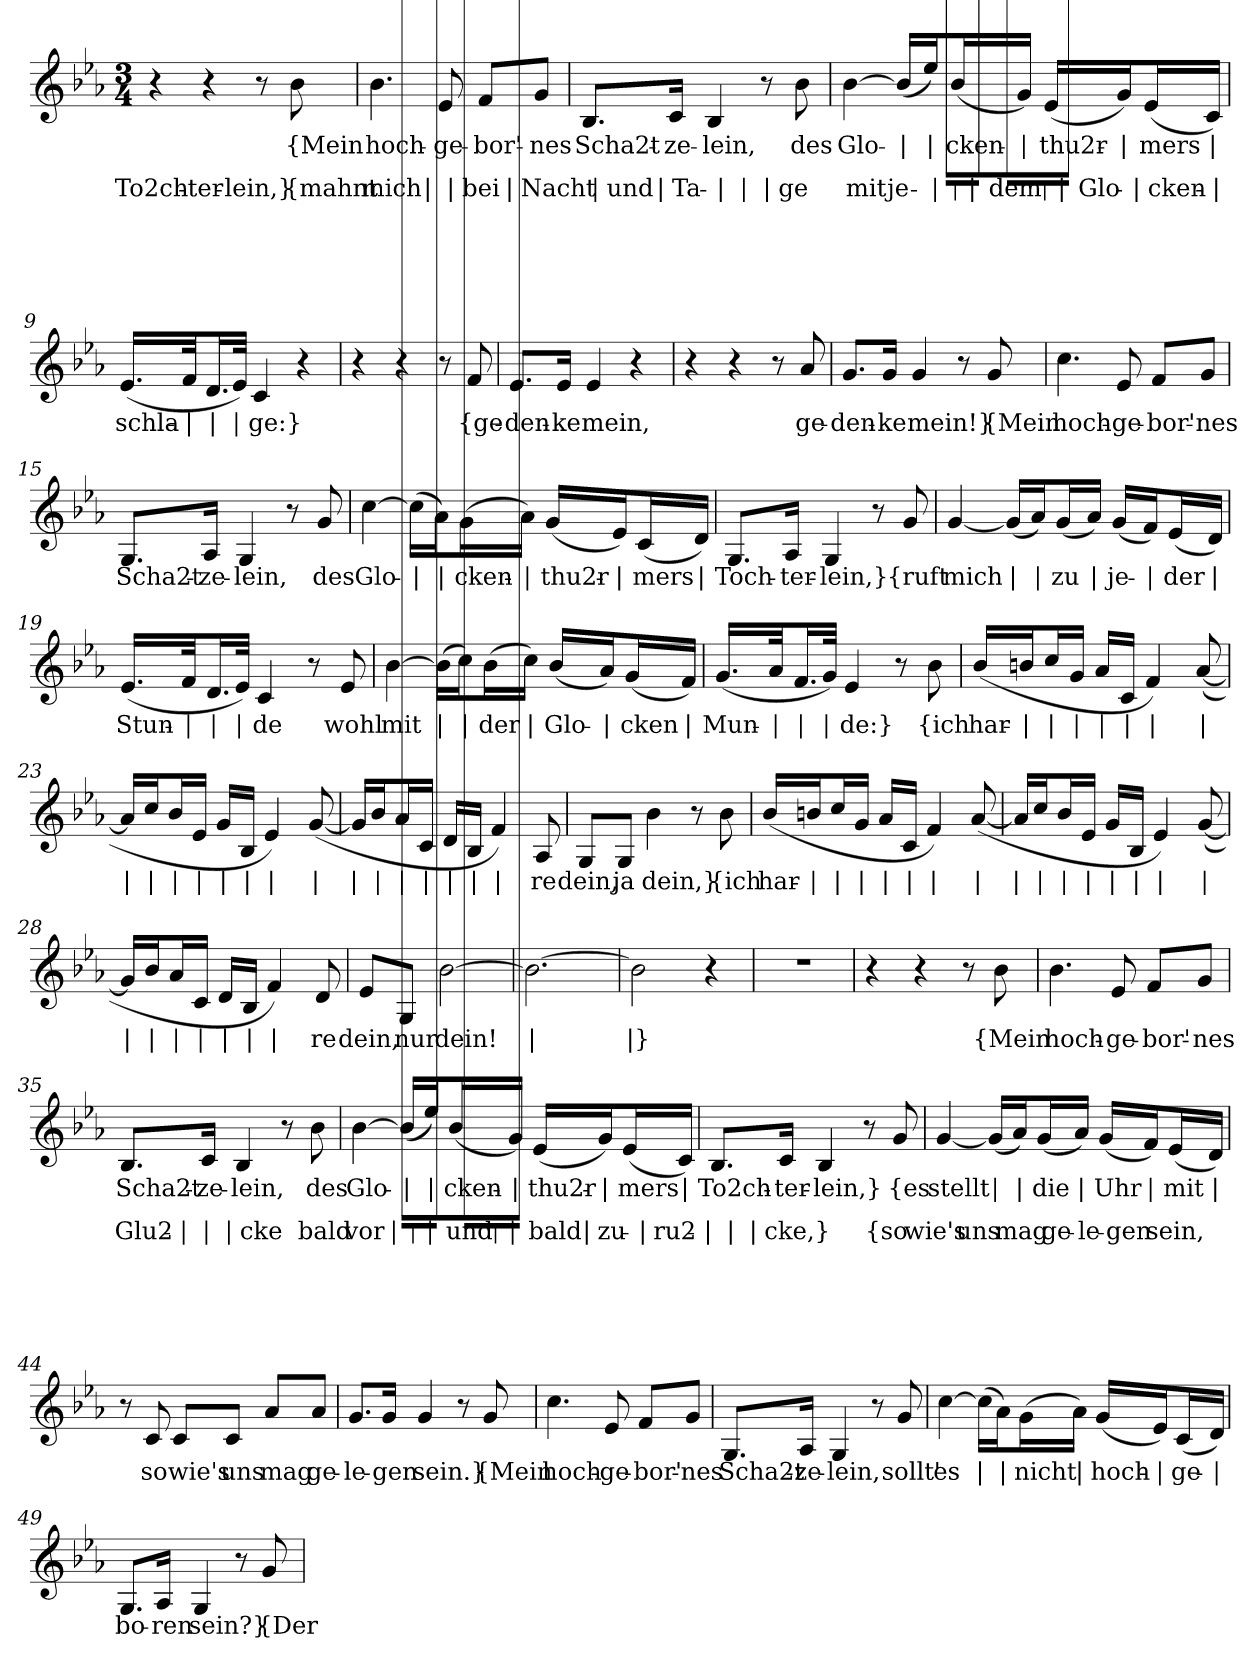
**kern	**text
*part1	*part1
*staff1	*staff1
*clefG2	*
*k[b-e-a-]	*
*M3/4	*
*MM70	*
=1	=1
4r	.
4r	.
8r	.
8b-	{Mein
=2	=2
4.b-	hoch-
8e-	-ge-
8f/L	-bor'-
8g/J	-nes
=3	=3
8.B-/L	Scha2t-
16c/Jk	-ze-
4B-	-lein,
8r	.
8b-	des
=4	=4
[4b-	Glo-
(16b-/LL]	|
16ee-/J)	|
(16b-/L	-cken-
16g/JJ)	|
(16e-/LL	-thu2r-
16g/J)	|
(16e-/L	-mers
16c/JJ)	|
=5	=5
8.B-/L	To2ch-
16c/Jk	-ter-
4B-	-lein,}
8r	.
8g	{mahnt
=6	=6
[4g	mich
(16g/LL]	|
16a-/J)	|
(16g/L	bei
16a-/JJ)	|
(16g/LL	Nacht
16f/J)	|
(16e-/L	und
16d/JJ)	|
=7	=7
(16.e-/LL	Ta-
32f/Jk	|
16.d/L	|
32e-/JJk)	|
4c	-ge
8r	.
8g	mit
=8	=8
[4g	je-
16g/LL]	|
(qb-	|
16a-/J)	|
16g/L	-dem
(qb-	|
16a-/JJ)	|
(16g/LL	Glo-
16f/J)	|
(16e-/L	-cken-
16d/JJ)	|
=9	=9
(16.e-/LL	-schla-
32f/Jk	|
16.d/L	|
32e-/JJk)	|
4c	-ge:}
4r	.
=10	=10
4r	.
4r	.
8r	.
8f	{ge-
=11	=11
8.e-/L	-den-
16e-/Jk	-ke
4e-	mein,
4r	.
=12	=12
4r	.
4r	.
8r	.
8a-	ge-
=13	=13
8.g/L	-den-
16g/Jk	-ke
4g	mein!}
8r	.
8g	{Mein
=14	=14
4.cc	hoch-
8e-	-ge-
8f/L	-bor'-
8g/J	-nes
=15	=15
8.G/L	Scha2t-
16A-/Jk	-ze-
4G	-lein,
8r	.
8g	des
=16	=16
[4cc	Glo-
(16cc\LL]	|
16a-\J)	|
(16g\L	-cken-
16a-\JJ)	|
(16g/LL	-thu2r-
16e-/J)	|
(16c/L	-mers
16d/JJ)	|
=17	=17
8.G/L	Toch-
16A-/Jk	-ter-
4G	-lein,}
8r	.
8g	{ruft
=18	=18
[4g	mich
(16g/LL]	|
16a-/J)	|
(16g/L	zu
16a-/JJ)	|
(16g/LL	je-
16f/J)	|
(16e-/L	-der
16d/JJ)	|
=19	=19
(16.e-/LL	Stun-
32f/Jk	|
16.d/L	|
32e-/JJk)	|
4c	-de
8r	.
8e-	wohl
=20	=20
[4b-	mit
(16b-\LL]	|
16cc\J)	|
(16b-\L	der
16cc\JJ)	|
(16b-/LL	Glo-
16a-/J)	|
(16g/L	-cken
16f/JJ)	|
=21	=21
(16.g/LL	Mun-
32a-/Jk	|
16.f/L	|
32g/JJk)	|
4e-	-de:}
8r	.
8b-	{ich
=22	=22
(16b-/LL	har-
16bn/J	|
16cc/L	|
16g/JJ	|
16a-/LL	|
16c/JJ	|
4f)	|
([8a-	|
=23	=23
16a-/LL]	|
16cc/J	|
16b-/L	|
16e-/JJ	|
16g/LL	|
16B-/JJ	|
4e-)	|
([8g	|
=24	=24
16g/LL]	|
16b-/J	|
16a-/L	|
16c/JJ	|
16d/LL	|
16B-/JJ	|
4f)	|
8A-	-re
=25	=25
8G/L	dein,
8G/J	ja
4b-	dein,}
8r	.
8b-	{ich
=26	=26
(16b-/LL	har-
16bn/J	|
16cc/L	|
16g/JJ	|
16a-/LL	|
16c/JJ	|
4f)	|
([8a-	|
=27	=27
16a-/LL]	|
16cc/J	|
16b-/L	|
16e-/JJ	|
16g/LL	|
16B-/JJ	|
4e-)	|
([8g	|
=28	=28
16g/LL]	|
16b-/J	|
16a-/L	|
16c/JJ	|
16d/LL	|
16B-/JJ	|
4f)	|
8d	-re
=29	=29
8e-/L	dein,
8G/J	nur
[2b-	dein!
=30	=30
2.b-_	|
=31	=31
2b-]	|}
4r	.
=32	=32
2.r	.
=33	=33
4r	.
4r	.
8r	.
8b-	{Mein
=34	=34
4.b-	hoch-
8e-	-ge-
8f/L	-bor'-
8g/J	-nes
=35	=35
8.B-/L	Scha2t-
16c/Jk	-ze-
4B-	-lein,
8r	.
8b-	des
=36	=36
[4b-	Glo-
(16b-/LL]	|
16ee-/J)	|
(16b-/L	-cken-
16g/JJ)	|
(16e-/LL	-thu2r-
16g/J)	|
(16e-/L	-mers
16c/JJ)	|
=37	=37
8.B-/L	To2ch-
16c/Jk	-ter-
4B-	-lein,}
8r	.
8g	{es
=38	=38
[4g	stellt
(16g/LL]	|
16a-/J)	|
(16g/L	die
16a-/JJ)	|
(16g/LL	Uhr
16f/J)	|
(16e-/L	mit
16d/JJ)	|
=39	=39
(16.e-/LL	Glu2-
32f/Jk	|
16.d/L	|
32e-/JJk)	|
4c	-cke
8r	.
8g	bald
=40	=40
[4g	vor
16g/LL]	|
(qb-	|
16a-/J)	|
16g/L	und
(qb-	|
16a-/JJ)	|
(16g/LL	bald
16f/J)	|
(16e-/L	zu-
16d/JJ)	|
=41	=41
(16.e-/LL	-ru2-
32f/Jk	|
16.d/L	|
32e-/JJk)	|
4c	-cke,}
4r	.
=42	=42
8r	.
8c	{so
8c/L	wie's
8c/J	uns
8f/L	mag
8f/J	ge-
=43	=43
8.e-/L	-le-
16e-/Jk	-gen
4e-	sein,
4r	.
=44	=44
8r	.
8c	so
8c/L	wie's
8c/J	uns
8a-/L	mag
8a-/J	ge-
=45	=45
8.g/L	-le-
16g/Jk	-gen
4g	sein.}
8r	.
8g	{Mein
=46	=46
4.cc	hoch-
8e-	-ge-
8f/L	-bor'-
8g/J	-nes
=47	=47
8.G/L	Scha2t-
16A-/Jk	-ze-
4G	-lein,
8r	.
8g	sollt'
=48	=48
[4cc	es
(16cc\LL]	|
16a-\J)	|
(16g\L	nicht
16a-\JJ)	|
(16g/LL	hoch-
16e-/J)	|
(16c/L	-ge-
16d/JJ)	|
=49	=49
8.G/L	-bo-
16A-/Jk	-ren
4G	sein?}
8r	.
8g	{Der
=	=
*-	*-
